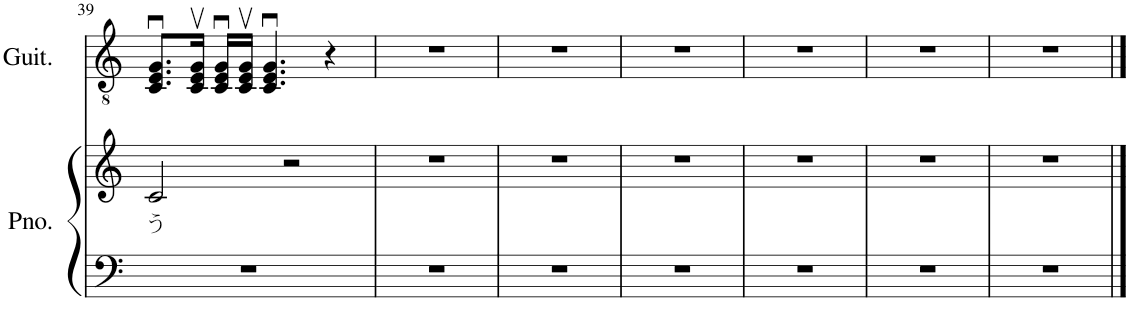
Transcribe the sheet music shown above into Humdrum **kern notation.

**kern	**kern	**text	**kern
*part2	*part2	*part2	*part1
*staff3	*staff2	*staff2	*staff1
*I"ピアノ	*	*	*I"アコースティックギター
!!LO:PB:g=z
*clefF4	*clefG2	*	*clefGv2
*k[]	*k[]	*	*k[]
*M4/4	*M4/4	*	*M4/4
*met(c)	*met(c)	*	*met(c)
=39	=39	=39	=39
!	!	!LO:LY:b	!
1r	2c/	う	8.C/u 8.E/u 8.G/uL
.	.	.	16C/v 16E/v 16G/vJk
.	.	.	16C/u 16E/u 16G/uLL
.	.	.	16C/v 16E/v 16G/vJJ
.	.	.	4.C/u 4.E/u 4.G/u
.	2r	.	.
.	.	.	4r
=40	=40	=40	=40
1r	1r	.	1r
=41	=41	=41	=41
1r	1r	.	1r
=42	=42	=42	=42
1r	1r	.	1r
=43	=43	=43	=43
1r	1r	.	1r
=44	=44	=44	=44
1r	1r	.	1r
=45	=45	=45	=45
1r	1r	.	1r
==	==	==	==
*-	*-	*-	*-
